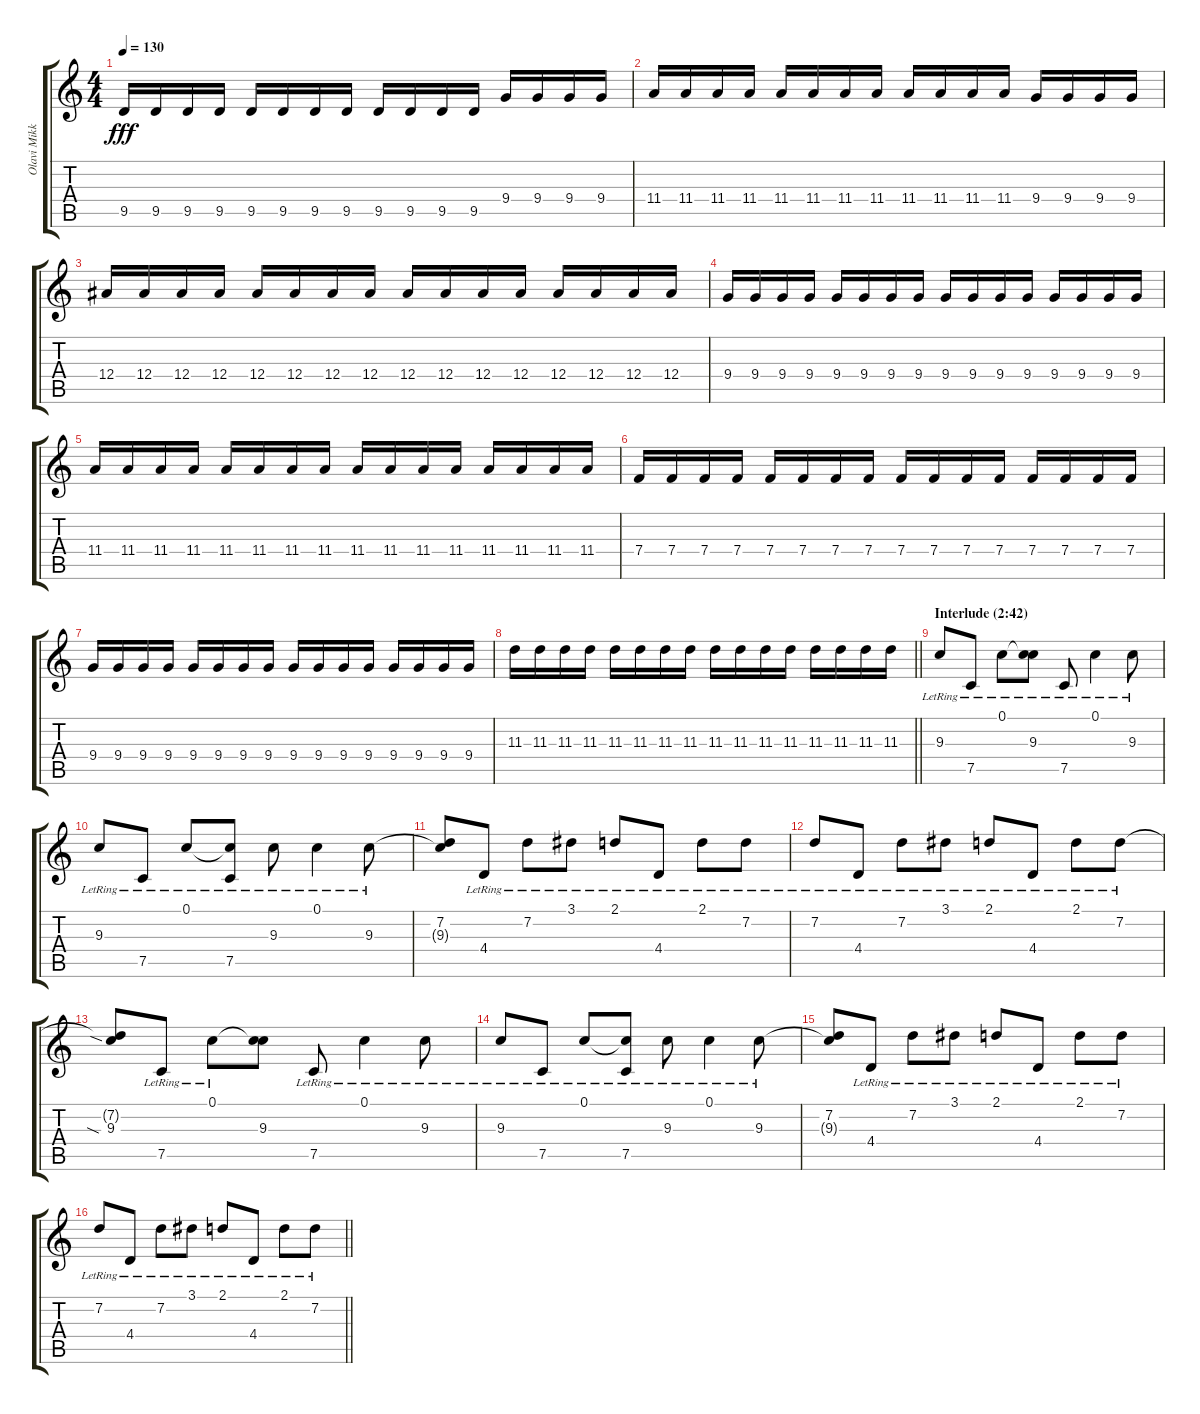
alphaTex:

\track ("Olavi Mikkonen 1" "Olavi Mikk") {instrument distortionguitar}
\staff {score tabs}
\tuning (C4 G3 Eb3 Bb2 F2 C2) {hide}
\ts (4 4)
\tempo 130
\clef g2
\ks c
9.5.16{dy fff} 9.5.16 9.5.16 9.5.16 9.5.16 9.5.16 9.5.16 9.5.16 9.5.16 9.5.16 9.5.16 9.5.16 9.4.16 9.4.16 9.4.16 9.4.16 |
11.4.16 11.4.16 11.4.16 11.4.16 11.4.16 11.4.16 11.4.16 11.4.16 11.4.16 11.4.16 11.4.16 11.4.16 9.4.16 9.4.16 9.4.16 9.4.16 |
12.4.16 12.4.16 12.4.16 12.4.16 12.4.16 12.4.16 12.4.16 12.4.16 12.4.16 12.4.16 12.4.16 12.4.16 12.4.16 12.4.16 12.4.16 12.4.16 |
9.4.16 9.4.16 9.4.16 9.4.16 9.4.16 9.4.16 9.4.16 9.4.16 9.4.16 9.4.16 9.4.16 9.4.16 9.4.16 9.4.16 9.4.16 9.4.16 |
11.4.16 11.4.16 11.4.16 11.4.16 11.4.16 11.4.16 11.4.16 11.4.16 11.4.16 11.4.16 11.4.16 11.4.16 11.4.16 11.4.16 11.4.16 11.4.16 |
7.4.16 7.4.16 7.4.16 7.4.16 7.4.16 7.4.16 7.4.16 7.4.16 7.4.16 7.4.16 7.4.16 7.4.16 7.4.16 7.4.16 7.4.16 7.4.16 |
9.4.16 9.4.16 9.4.16 9.4.16 9.4.16 9.4.16 9.4.16 9.4.16 9.4.16 9.4.16 9.4.16 9.4.16 9.4.16 9.4.16 9.4.16 9.4.16 |
\barLineRight lightlight
11.3.16 11.3.16 11.3.16 11.3.16 11.3.16 11.3.16 11.3.16 11.3.16 11.3.16 11.3.16 11.3.16 11.3.16 11.3.16 11.3.16 11.3.16 11.3.16 |
\section ("" "Interlude (2:42)")
9.3{lr}.8{instrument distortionguitar} 7.5{lr}.8 0.1{lr}.8 (0.1{t} 9.3{lr}).8 7.5{lr}.8 0.1{lr}.4 9.3{lr}.8 |
9.3{lr}.8 7.5{lr}.8 0.1{lr}.8 (0.1{t} 7.5{lr}).8 9.3{lr}.8 0.1{lr}.4 9.3{lr}.8 |
(7.2 9.3{t}).8 4.4{lr}.8 7.2{lr}.8 3.1{lr}.8 2.1{lr}.8 4.4{lr}.8 2.1{lr}.8 7.2{lr}.8 |
7.2{lr}.8 4.4{lr}.8 7.2{lr}.8 3.1{lr}.8 2.1{lr}.8 4.4{lr}.8 2.1{lr}.8 7.2{lr}.8 |
(7.2{t} 9.3{sia}).8 7.5{lr}.8 0.1{lr}.8 (0.1{t} 9.3).8 7.5{lr}.8 0.1{lr}.4 9.3{lr}.8 |
9.3{lr}.8 7.5{lr}.8 0.1{lr}.8 (0.1{t} 7.5{lr}).8 9.3{lr}.8 0.1{lr}.4 9.3{lr}.8 |
(7.2 9.3{t}).8 4.4{lr}.8 7.2{lr}.8 3.1{lr}.8 2.1{lr}.8 4.4{lr}.8 2.1{lr}.8 7.2{lr}.8 |
\barLineRight lightlight
7.2{lr}.8 4.4{lr}.8 7.2{lr}.8 3.1{lr}.8 2.1{lr}.8 4.4{lr}.8 2.1{lr}.8 7.2{lr}.8
